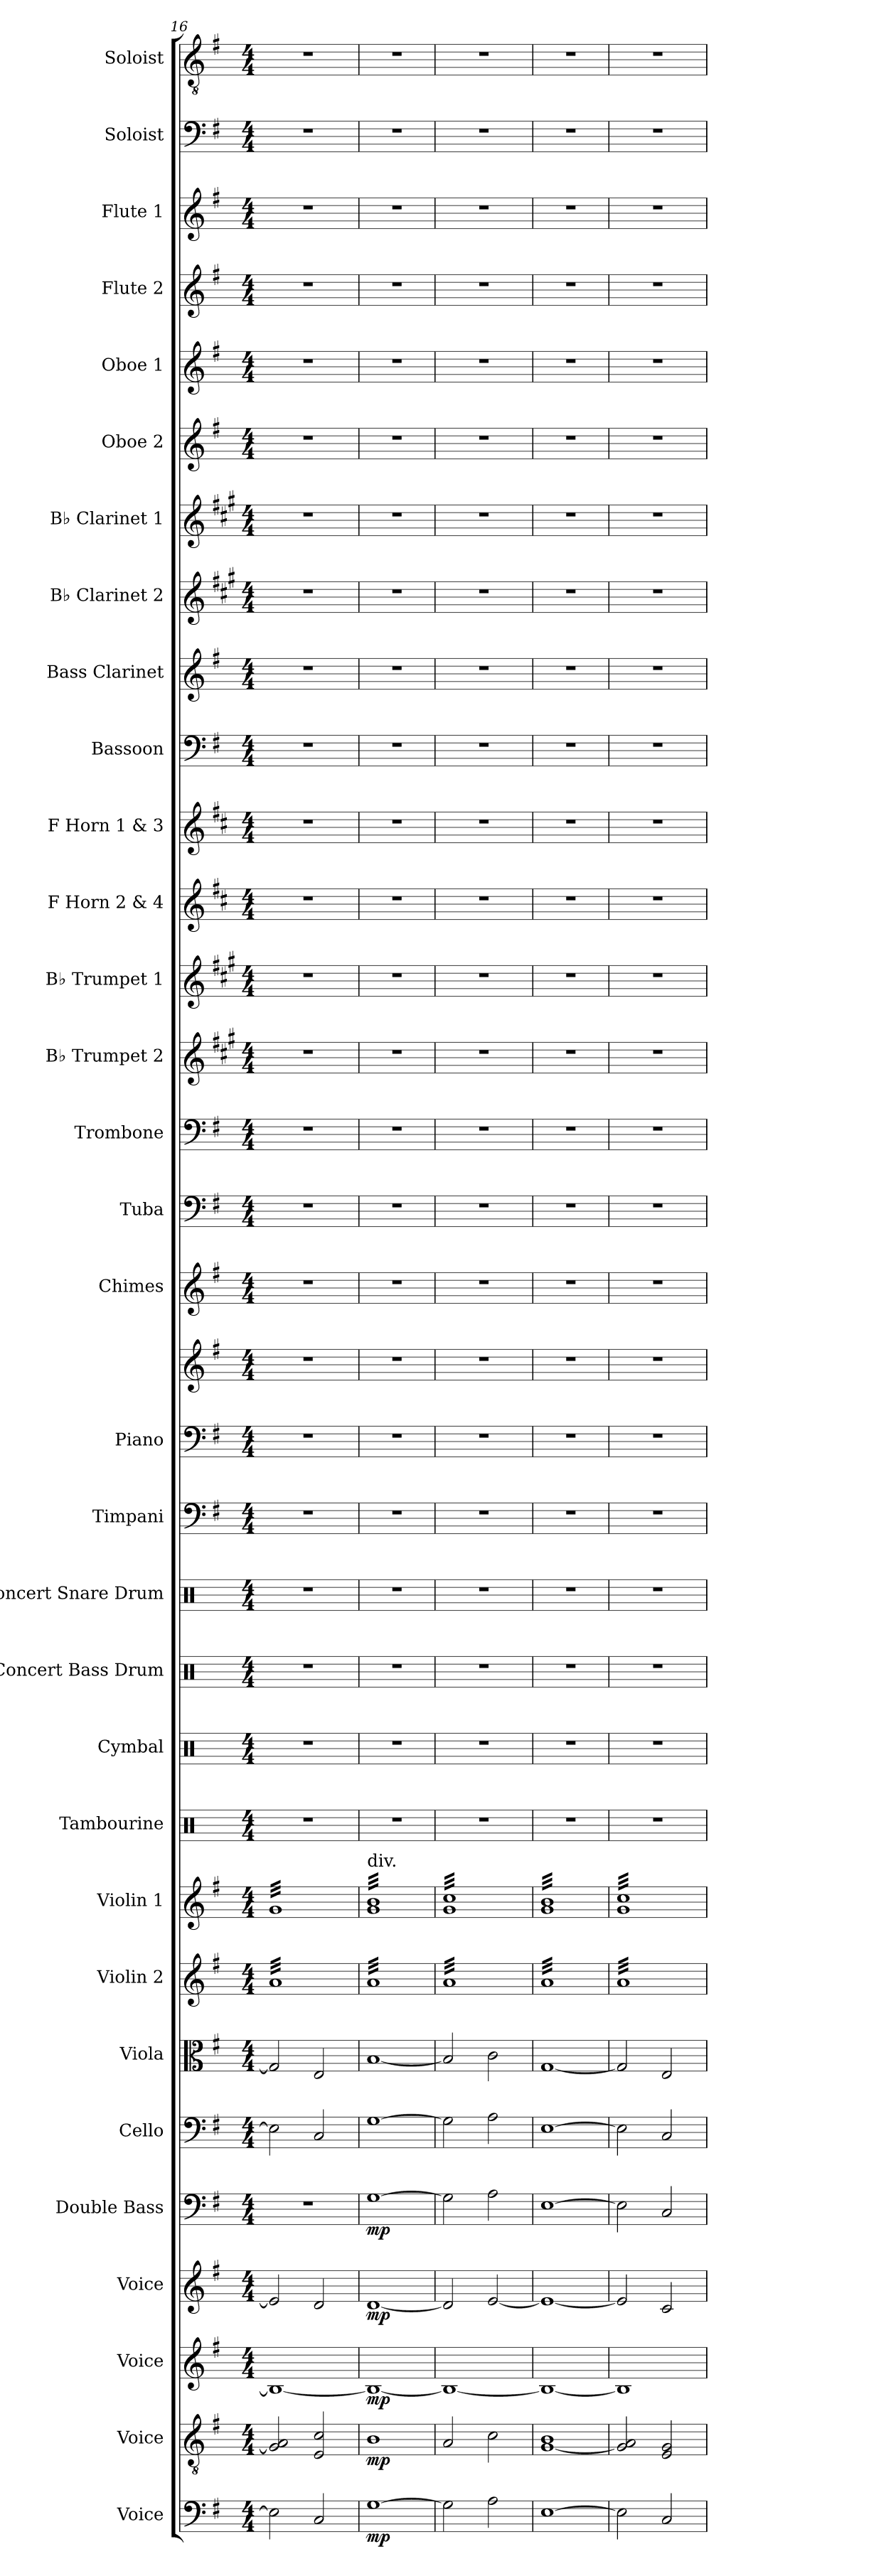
**kern	**dynam	**kern	**dynam	**kern	**dynam	**kern	**dynam	**kern	**dynam	**kern	**kern	**kern	**kern	**kern	**kern	**kern	**kern	**kern	**kern	**kern	**kern	**kern	**kern	**kern	**kern	**kern	**kern	**kern	**kern	**kern	**kern	**kern	**kern	**kern	**kern	**kern	**kern
*part32	*part32	*part31	*part31	*part30	*part30	*part29	*part29	*part28	*part28	*part27	*part26	*part25	*part24	*part23	*part22	*part21	*part20	*part19	*part18	*part18	*part17	*part16	*part15	*part14	*part13	*part12	*part11	*part10	*part9	*part8	*part7	*part6	*part5	*part4	*part3	*part2	*part1
*staff33	*staff33	*staff32	*staff32	*staff31	*staff31	*staff30	*staff30	*staff29	*staff29	*staff28	*staff27	*staff26	*staff25	*staff24	*staff23	*staff22	*staff21	*staff20	*staff19	*staff18	*staff17	*staff16	*staff15	*staff14	*staff13	*staff12	*staff11	*staff10	*staff9	*staff8	*staff7	*staff6	*staff5	*staff4	*staff3	*staff2	*staff1
*I"Voice	*	*I"Voice	*	*I"Voice	*	*I"Voice	*	*I"Double Bass	*	*I"Cello	*I"Viola	*I"Violin 2	*I"Violin 1	*I"Tambourine	*I"Cymbal	*I"Concert Bass Drum	*I"Concert Snare Drum	*I"Timpani	*I"Piano	*	*I"Chimes	*I"Tuba	*I"Trombone	*I"B♭ Trumpet 2	*I"B♭ Trumpet 1	*I"F Horn 2 &amp; 4	*I"F Horn 1 &amp; 3	*I"Bassoon	*I"Bass Clarinet	*I"B♭ Clarinet 2	*I"B♭ Clarinet 1	*I"Oboe 2	*I"Oboe 1	*I"Flute 2	*I"Flute 1	*I"Soloist	*I"Soloist
*I'Vo.	*	*I'Vo.	*	*I'Vo.	*	*I'Vo.	*	*I'D.B.	*	*I'C.	*I'Vla.	*I'Vln. 2	*I'Vln. 1	*I'Tamb.	*I'Cym.	*I'Con. BD	*I'Con. Sn.	*I'Timp.	*I'Pno.	*	*I'Cme.	*I'Tba.	*I'Tbn.	*I'B♭ Tpt. 2	*I'B♭ Tpt. 1	*I'F Hn. 2 &amp; 4	*I'F Hn. 1 &amp; 3	*I'Bsn.	*I'B. Cl.	*I'B♭ Cl. 2	*I'B♭ Cl. 1	*I'Ob. 2	*I'Ob. 1	*I'Fl. 2	*I'Fl. 1	*I'Slst.	*I'Slst.
*clefF4	*	*clefGv2	*	*clefG2	*	*clefG2	*	*clefF4	*	*clefF4	*clefC3	*clefG2	*clefG2	*clefX	*clefX	*clefX	*clefX	*clefF4	*clefF4	*clefG2	*clefG2	*clefF4	*clefF4	*clefG2	*clefG2	*clefG2	*clefG2	*clefF4	*clefG2	*clefG2	*clefG2	*clefG2	*clefG2	*clefG2	*clefG2	*clefF4	*clefGv2
*	*	*	*	*	*	*	*	*ITrd7c12	*	*	*	*	*	*	*	*	*	*	*	*	*	*	*	*ITrd1c2	*ITrd1c2	*ITrd4c7	*ITrd4c7	*	*ITrd8c14	*ITrd1c2	*ITrd1c2	*	*	*	*	*	*
*k[f#]	*	*k[f#]	*	*k[f#]	*	*k[f#]	*	*k[f#]	*	*k[f#]	*k[f#]	*k[f#]	*k[f#]	*k[]	*k[]	*k[]	*k[]	*k[f#]	*k[f#]	*k[f#]	*k[f#]	*k[f#]	*k[f#]	*k[f#]	*k[f#]	*k[f#]	*k[f#]	*k[f#]	*k[f#]	*k[f#]	*k[f#]	*k[f#]	*k[f#]	*k[f#]	*k[f#]	*k[f#]	*k[f#]
*M4/4	*	*M4/4	*	*M4/4	*	*M4/4	*	*M4/4	*	*M4/4	*M4/4	*M4/4	*M4/4	*M4/4	*M4/4	*M4/4	*M4/4	*M4/4	*M4/4	*M4/4	*M4/4	*M4/4	*M4/4	*M4/4	*M4/4	*M4/4	*M4/4	*M4/4	*M4/4	*M4/4	*M4/4	*M4/4	*M4/4	*M4/4	*M4/4	*M4/4	*M4/4
=16	=16	=16	=16	=16	=16	=16	=16	=16	=16	=16	=16	=16	=16	=16	=16	=16	=16	=16	=16	=16	=16	=16	=16	=16	=16	=16	=16	=16	=16	=16	=16	=16	=16	=16	=16	=16	=16
*	*	*	*	*	*	*	*	*	*	*	*	*tremolo	*	*	*	*	*	*	*	*	*	*	*	*	*	*	*	*	*	*	*	*	*	*	*	*	*
*	*	*	*	*	*	*	*	*	*	*	*	*	*tremolo	*	*	*	*	*	*	*	*	*	*	*	*	*	*	*	*	*	*	*	*	*	*	*	*
2E\]	.	2G/] 2A/	.	1B_	.	2e/]	.	1r	.	2E\]	2G/]	32aLLL	32gLLL	1r	1r	1r	1r	1r	1r	1r	1r	1r	1r	1r	1r	1r	1r	1r	1r	1r	1r	1r	1r	1r	1r	1r	1r
.	.	.	.	.	.	.	.	.	.	.	.	32a	32g	.	.	.	.	.	.	.	.	.	.	.	.	.	.	.	.	.	.	.	.	.	.	.	.
.	.	.	.	.	.	.	.	.	.	.	.	32a	32g	.	.	.	.	.	.	.	.	.	.	.	.	.	.	.	.	.	.	.	.	.	.	.	.
.	.	.	.	.	.	.	.	.	.	.	.	32a	32g	.	.	.	.	.	.	.	.	.	.	.	.	.	.	.	.	.	.	.	.	.	.	.	.
.	.	.	.	.	.	.	.	.	.	.	.	32a	32g	.	.	.	.	.	.	.	.	.	.	.	.	.	.	.	.	.	.	.	.	.	.	.	.
.	.	.	.	.	.	.	.	.	.	.	.	32a	32g	.	.	.	.	.	.	.	.	.	.	.	.	.	.	.	.	.	.	.	.	.	.	.	.
.	.	.	.	.	.	.	.	.	.	.	.	32a	32g	.	.	.	.	.	.	.	.	.	.	.	.	.	.	.	.	.	.	.	.	.	.	.	.
.	.	.	.	.	.	.	.	.	.	.	.	32a	32g	.	.	.	.	.	.	.	.	.	.	.	.	.	.	.	.	.	.	.	.	.	.	.	.
.	.	.	.	.	.	.	.	.	.	.	.	32a	32g	.	.	.	.	.	.	.	.	.	.	.	.	.	.	.	.	.	.	.	.	.	.	.	.
.	.	.	.	.	.	.	.	.	.	.	.	32a	32g	.	.	.	.	.	.	.	.	.	.	.	.	.	.	.	.	.	.	.	.	.	.	.	.
.	.	.	.	.	.	.	.	.	.	.	.	32a	32g	.	.	.	.	.	.	.	.	.	.	.	.	.	.	.	.	.	.	.	.	.	.	.	.
.	.	.	.	.	.	.	.	.	.	.	.	32a	32g	.	.	.	.	.	.	.	.	.	.	.	.	.	.	.	.	.	.	.	.	.	.	.	.
.	.	.	.	.	.	.	.	.	.	.	.	32a	32g	.	.	.	.	.	.	.	.	.	.	.	.	.	.	.	.	.	.	.	.	.	.	.	.
.	.	.	.	.	.	.	.	.	.	.	.	32a	32g	.	.	.	.	.	.	.	.	.	.	.	.	.	.	.	.	.	.	.	.	.	.	.	.
.	.	.	.	.	.	.	.	.	.	.	.	32a	32g	.	.	.	.	.	.	.	.	.	.	.	.	.	.	.	.	.	.	.	.	.	.	.	.
.	.	.	.	.	.	.	.	.	.	.	.	32a	32g	.	.	.	.	.	.	.	.	.	.	.	.	.	.	.	.	.	.	.	.	.	.	.	.
2C/	.	2E/ 2c/	.	.	.	2d/	.	.	.	2C/	2E/	32a	32g	.	.	.	.	.	.	.	.	.	.	.	.	.	.	.	.	.	.	.	.	.	.	.	.
.	.	.	.	.	.	.	.	.	.	.	.	32a	32g	.	.	.	.	.	.	.	.	.	.	.	.	.	.	.	.	.	.	.	.	.	.	.	.
.	.	.	.	.	.	.	.	.	.	.	.	32a	32g	.	.	.	.	.	.	.	.	.	.	.	.	.	.	.	.	.	.	.	.	.	.	.	.
.	.	.	.	.	.	.	.	.	.	.	.	32a	32g	.	.	.	.	.	.	.	.	.	.	.	.	.	.	.	.	.	.	.	.	.	.	.	.
.	.	.	.	.	.	.	.	.	.	.	.	32a	32g	.	.	.	.	.	.	.	.	.	.	.	.	.	.	.	.	.	.	.	.	.	.	.	.
.	.	.	.	.	.	.	.	.	.	.	.	32a	32g	.	.	.	.	.	.	.	.	.	.	.	.	.	.	.	.	.	.	.	.	.	.	.	.
.	.	.	.	.	.	.	.	.	.	.	.	32a	32g	.	.	.	.	.	.	.	.	.	.	.	.	.	.	.	.	.	.	.	.	.	.	.	.
.	.	.	.	.	.	.	.	.	.	.	.	32a	32g	.	.	.	.	.	.	.	.	.	.	.	.	.	.	.	.	.	.	.	.	.	.	.	.
.	.	.	.	.	.	.	.	.	.	.	.	32a	32g	.	.	.	.	.	.	.	.	.	.	.	.	.	.	.	.	.	.	.	.	.	.	.	.
.	.	.	.	.	.	.	.	.	.	.	.	32a	32g	.	.	.	.	.	.	.	.	.	.	.	.	.	.	.	.	.	.	.	.	.	.	.	.
.	.	.	.	.	.	.	.	.	.	.	.	32a	32g	.	.	.	.	.	.	.	.	.	.	.	.	.	.	.	.	.	.	.	.	.	.	.	.
.	.	.	.	.	.	.	.	.	.	.	.	32a	32g	.	.	.	.	.	.	.	.	.	.	.	.	.	.	.	.	.	.	.	.	.	.	.	.
.	.	.	.	.	.	.	.	.	.	.	.	32a	32g	.	.	.	.	.	.	.	.	.	.	.	.	.	.	.	.	.	.	.	.	.	.	.	.
.	.	.	.	.	.	.	.	.	.	.	.	32a	32g	.	.	.	.	.	.	.	.	.	.	.	.	.	.	.	.	.	.	.	.	.	.	.	.
.	.	.	.	.	.	.	.	.	.	.	.	32a	32g	.	.	.	.	.	.	.	.	.	.	.	.	.	.	.	.	.	.	.	.	.	.	.	.
.	.	.	.	.	.	.	.	.	.	.	.	32aJJJ	32gJJJ	.	.	.	.	.	.	.	.	.	.	.	.	.	.	.	.	.	.	.	.	.	.	.	.
=17	=17	=17	=17	=17	=17	=17	=17	=17	=17	=17	=17	=17	=17	=17	=17	=17	=17	=17	=17	=17	=17	=17	=17	=17	=17	=17	=17	=17	=17	=17	=17	=17	=17	=17	=17	=17	=17
!	!	!	!	!	!	!	!	!	!	!	!	!	!LO:TX:a:t=div.	!	!	!	!	!	!	!	!	!	!	!	!	!	!	!	!	!	!	!	!	!	!	!	!
!	!LO:DY:b	!	!LO:DY:b	!	!LO:DY:b	!	!LO:DY:b	!	!LO:DY:b	!	!	!	!	!	!	!	!	!	!	!	!	!	!	!	!	!	!	!	!	!	!	!	!	!	!	!	!
[1G	mp	1B	mp	1B_	mp	[1d	mp	[1GG	mp	[1G	[1B	32aLLL	32g 32bLLL	1r	1r	1r	1r	1r	1r	1r	1r	1r	1r	1r	1r	1r	1r	1r	1r	1r	1r	1r	1r	1r	1r	1r	1r
.	.	.	.	.	.	.	.	.	.	.	.	32a	32g 32b	.	.	.	.	.	.	.	.	.	.	.	.	.	.	.	.	.	.	.	.	.	.	.	.
.	.	.	.	.	.	.	.	.	.	.	.	32a	32g 32b	.	.	.	.	.	.	.	.	.	.	.	.	.	.	.	.	.	.	.	.	.	.	.	.
.	.	.	.	.	.	.	.	.	.	.	.	32a	32g 32b	.	.	.	.	.	.	.	.	.	.	.	.	.	.	.	.	.	.	.	.	.	.	.	.
.	.	.	.	.	.	.	.	.	.	.	.	32a	32g 32b	.	.	.	.	.	.	.	.	.	.	.	.	.	.	.	.	.	.	.	.	.	.	.	.
.	.	.	.	.	.	.	.	.	.	.	.	32a	32g 32b	.	.	.	.	.	.	.	.	.	.	.	.	.	.	.	.	.	.	.	.	.	.	.	.
.	.	.	.	.	.	.	.	.	.	.	.	32a	32g 32b	.	.	.	.	.	.	.	.	.	.	.	.	.	.	.	.	.	.	.	.	.	.	.	.
.	.	.	.	.	.	.	.	.	.	.	.	32a	32g 32b	.	.	.	.	.	.	.	.	.	.	.	.	.	.	.	.	.	.	.	.	.	.	.	.
.	.	.	.	.	.	.	.	.	.	.	.	32a	32g 32b	.	.	.	.	.	.	.	.	.	.	.	.	.	.	.	.	.	.	.	.	.	.	.	.
.	.	.	.	.	.	.	.	.	.	.	.	32a	32g 32b	.	.	.	.	.	.	.	.	.	.	.	.	.	.	.	.	.	.	.	.	.	.	.	.
.	.	.	.	.	.	.	.	.	.	.	.	32a	32g 32b	.	.	.	.	.	.	.	.	.	.	.	.	.	.	.	.	.	.	.	.	.	.	.	.
.	.	.	.	.	.	.	.	.	.	.	.	32a	32g 32b	.	.	.	.	.	.	.	.	.	.	.	.	.	.	.	.	.	.	.	.	.	.	.	.
.	.	.	.	.	.	.	.	.	.	.	.	32a	32g 32b	.	.	.	.	.	.	.	.	.	.	.	.	.	.	.	.	.	.	.	.	.	.	.	.
.	.	.	.	.	.	.	.	.	.	.	.	32a	32g 32b	.	.	.	.	.	.	.	.	.	.	.	.	.	.	.	.	.	.	.	.	.	.	.	.
.	.	.	.	.	.	.	.	.	.	.	.	32a	32g 32b	.	.	.	.	.	.	.	.	.	.	.	.	.	.	.	.	.	.	.	.	.	.	.	.
.	.	.	.	.	.	.	.	.	.	.	.	32a	32g 32b	.	.	.	.	.	.	.	.	.	.	.	.	.	.	.	.	.	.	.	.	.	.	.	.
.	.	.	.	.	.	.	.	.	.	.	.	32a	32g 32b	.	.	.	.	.	.	.	.	.	.	.	.	.	.	.	.	.	.	.	.	.	.	.	.
.	.	.	.	.	.	.	.	.	.	.	.	32a	32g 32b	.	.	.	.	.	.	.	.	.	.	.	.	.	.	.	.	.	.	.	.	.	.	.	.
.	.	.	.	.	.	.	.	.	.	.	.	32a	32g 32b	.	.	.	.	.	.	.	.	.	.	.	.	.	.	.	.	.	.	.	.	.	.	.	.
.	.	.	.	.	.	.	.	.	.	.	.	32a	32g 32b	.	.	.	.	.	.	.	.	.	.	.	.	.	.	.	.	.	.	.	.	.	.	.	.
.	.	.	.	.	.	.	.	.	.	.	.	32a	32g 32b	.	.	.	.	.	.	.	.	.	.	.	.	.	.	.	.	.	.	.	.	.	.	.	.
.	.	.	.	.	.	.	.	.	.	.	.	32a	32g 32b	.	.	.	.	.	.	.	.	.	.	.	.	.	.	.	.	.	.	.	.	.	.	.	.
.	.	.	.	.	.	.	.	.	.	.	.	32a	32g 32b	.	.	.	.	.	.	.	.	.	.	.	.	.	.	.	.	.	.	.	.	.	.	.	.
.	.	.	.	.	.	.	.	.	.	.	.	32a	32g 32b	.	.	.	.	.	.	.	.	.	.	.	.	.	.	.	.	.	.	.	.	.	.	.	.
.	.	.	.	.	.	.	.	.	.	.	.	32a	32g 32b	.	.	.	.	.	.	.	.	.	.	.	.	.	.	.	.	.	.	.	.	.	.	.	.
.	.	.	.	.	.	.	.	.	.	.	.	32a	32g 32b	.	.	.	.	.	.	.	.	.	.	.	.	.	.	.	.	.	.	.	.	.	.	.	.
.	.	.	.	.	.	.	.	.	.	.	.	32a	32g 32b	.	.	.	.	.	.	.	.	.	.	.	.	.	.	.	.	.	.	.	.	.	.	.	.
.	.	.	.	.	.	.	.	.	.	.	.	32a	32g 32b	.	.	.	.	.	.	.	.	.	.	.	.	.	.	.	.	.	.	.	.	.	.	.	.
.	.	.	.	.	.	.	.	.	.	.	.	32a	32g 32b	.	.	.	.	.	.	.	.	.	.	.	.	.	.	.	.	.	.	.	.	.	.	.	.
.	.	.	.	.	.	.	.	.	.	.	.	32a	32g 32b	.	.	.	.	.	.	.	.	.	.	.	.	.	.	.	.	.	.	.	.	.	.	.	.
.	.	.	.	.	.	.	.	.	.	.	.	32a	32g 32b	.	.	.	.	.	.	.	.	.	.	.	.	.	.	.	.	.	.	.	.	.	.	.	.
.	.	.	.	.	.	.	.	.	.	.	.	32aJJJ	32g 32bJJJ	.	.	.	.	.	.	.	.	.	.	.	.	.	.	.	.	.	.	.	.	.	.	.	.
=18	=18	=18	=18	=18	=18	=18	=18	=18	=18	=18	=18	=18	=18	=18	=18	=18	=18	=18	=18	=18	=18	=18	=18	=18	=18	=18	=18	=18	=18	=18	=18	=18	=18	=18	=18	=18	=18
2G\]	.	2A/	.	1B_	.	2d/]	.	2GG\]	.	2G\]	2B/]	32aLLL	32g 32ccLLL	1r	1r	1r	1r	1r	1r	1r	1r	1r	1r	1r	1r	1r	1r	1r	1r	1r	1r	1r	1r	1r	1r	1r	1r
.	.	.	.	.	.	.	.	.	.	.	.	32a	32g 32cc	.	.	.	.	.	.	.	.	.	.	.	.	.	.	.	.	.	.	.	.	.	.	.	.
.	.	.	.	.	.	.	.	.	.	.	.	32a	32g 32cc	.	.	.	.	.	.	.	.	.	.	.	.	.	.	.	.	.	.	.	.	.	.	.	.
.	.	.	.	.	.	.	.	.	.	.	.	32a	32g 32cc	.	.	.	.	.	.	.	.	.	.	.	.	.	.	.	.	.	.	.	.	.	.	.	.
.	.	.	.	.	.	.	.	.	.	.	.	32a	32g 32cc	.	.	.	.	.	.	.	.	.	.	.	.	.	.	.	.	.	.	.	.	.	.	.	.
.	.	.	.	.	.	.	.	.	.	.	.	32a	32g 32cc	.	.	.	.	.	.	.	.	.	.	.	.	.	.	.	.	.	.	.	.	.	.	.	.
.	.	.	.	.	.	.	.	.	.	.	.	32a	32g 32cc	.	.	.	.	.	.	.	.	.	.	.	.	.	.	.	.	.	.	.	.	.	.	.	.
.	.	.	.	.	.	.	.	.	.	.	.	32a	32g 32cc	.	.	.	.	.	.	.	.	.	.	.	.	.	.	.	.	.	.	.	.	.	.	.	.
.	.	.	.	.	.	.	.	.	.	.	.	32a	32g 32cc	.	.	.	.	.	.	.	.	.	.	.	.	.	.	.	.	.	.	.	.	.	.	.	.
.	.	.	.	.	.	.	.	.	.	.	.	32a	32g 32cc	.	.	.	.	.	.	.	.	.	.	.	.	.	.	.	.	.	.	.	.	.	.	.	.
.	.	.	.	.	.	.	.	.	.	.	.	32a	32g 32cc	.	.	.	.	.	.	.	.	.	.	.	.	.	.	.	.	.	.	.	.	.	.	.	.
.	.	.	.	.	.	.	.	.	.	.	.	32a	32g 32cc	.	.	.	.	.	.	.	.	.	.	.	.	.	.	.	.	.	.	.	.	.	.	.	.
.	.	.	.	.	.	.	.	.	.	.	.	32a	32g 32cc	.	.	.	.	.	.	.	.	.	.	.	.	.	.	.	.	.	.	.	.	.	.	.	.
.	.	.	.	.	.	.	.	.	.	.	.	32a	32g 32cc	.	.	.	.	.	.	.	.	.	.	.	.	.	.	.	.	.	.	.	.	.	.	.	.
.	.	.	.	.	.	.	.	.	.	.	.	32a	32g 32cc	.	.	.	.	.	.	.	.	.	.	.	.	.	.	.	.	.	.	.	.	.	.	.	.
.	.	.	.	.	.	.	.	.	.	.	.	32a	32g 32cc	.	.	.	.	.	.	.	.	.	.	.	.	.	.	.	.	.	.	.	.	.	.	.	.
2A\	.	2c\	.	.	.	[2e/	.	2AA\	.	2A\	2c\	32a	32g 32cc	.	.	.	.	.	.	.	.	.	.	.	.	.	.	.	.	.	.	.	.	.	.	.	.
.	.	.	.	.	.	.	.	.	.	.	.	32a	32g 32cc	.	.	.	.	.	.	.	.	.	.	.	.	.	.	.	.	.	.	.	.	.	.	.	.
.	.	.	.	.	.	.	.	.	.	.	.	32a	32g 32cc	.	.	.	.	.	.	.	.	.	.	.	.	.	.	.	.	.	.	.	.	.	.	.	.
.	.	.	.	.	.	.	.	.	.	.	.	32a	32g 32cc	.	.	.	.	.	.	.	.	.	.	.	.	.	.	.	.	.	.	.	.	.	.	.	.
.	.	.	.	.	.	.	.	.	.	.	.	32a	32g 32cc	.	.	.	.	.	.	.	.	.	.	.	.	.	.	.	.	.	.	.	.	.	.	.	.
.	.	.	.	.	.	.	.	.	.	.	.	32a	32g 32cc	.	.	.	.	.	.	.	.	.	.	.	.	.	.	.	.	.	.	.	.	.	.	.	.
.	.	.	.	.	.	.	.	.	.	.	.	32a	32g 32cc	.	.	.	.	.	.	.	.	.	.	.	.	.	.	.	.	.	.	.	.	.	.	.	.
.	.	.	.	.	.	.	.	.	.	.	.	32a	32g 32cc	.	.	.	.	.	.	.	.	.	.	.	.	.	.	.	.	.	.	.	.	.	.	.	.
.	.	.	.	.	.	.	.	.	.	.	.	32a	32g 32cc	.	.	.	.	.	.	.	.	.	.	.	.	.	.	.	.	.	.	.	.	.	.	.	.
.	.	.	.	.	.	.	.	.	.	.	.	32a	32g 32cc	.	.	.	.	.	.	.	.	.	.	.	.	.	.	.	.	.	.	.	.	.	.	.	.
.	.	.	.	.	.	.	.	.	.	.	.	32a	32g 32cc	.	.	.	.	.	.	.	.	.	.	.	.	.	.	.	.	.	.	.	.	.	.	.	.
.	.	.	.	.	.	.	.	.	.	.	.	32a	32g 32cc	.	.	.	.	.	.	.	.	.	.	.	.	.	.	.	.	.	.	.	.	.	.	.	.
.	.	.	.	.	.	.	.	.	.	.	.	32a	32g 32cc	.	.	.	.	.	.	.	.	.	.	.	.	.	.	.	.	.	.	.	.	.	.	.	.
.	.	.	.	.	.	.	.	.	.	.	.	32a	32g 32cc	.	.	.	.	.	.	.	.	.	.	.	.	.	.	.	.	.	.	.	.	.	.	.	.
.	.	.	.	.	.	.	.	.	.	.	.	32a	32g 32cc	.	.	.	.	.	.	.	.	.	.	.	.	.	.	.	.	.	.	.	.	.	.	.	.
.	.	.	.	.	.	.	.	.	.	.	.	32aJJJ	32g 32ccJJJ	.	.	.	.	.	.	.	.	.	.	.	.	.	.	.	.	.	.	.	.	.	.	.	.
=19	=19	=19	=19	=19	=19	=19	=19	=19	=19	=19	=19	=19	=19	=19	=19	=19	=19	=19	=19	=19	=19	=19	=19	=19	=19	=19	=19	=19	=19	=19	=19	=19	=19	=19	=19	=19	=19
[1E	.	[1G 1B	.	1B_	.	1e_	.	[1EE	.	[1E	[1G	32aLLL	32g 32bLLL	1r	1r	1r	1r	1r	1r	1r	1r	1r	1r	1r	1r	1r	1r	1r	1r	1r	1r	1r	1r	1r	1r	1r	1r
.	.	.	.	.	.	.	.	.	.	.	.	32a	32g 32b	.	.	.	.	.	.	.	.	.	.	.	.	.	.	.	.	.	.	.	.	.	.	.	.
.	.	.	.	.	.	.	.	.	.	.	.	32a	32g 32b	.	.	.	.	.	.	.	.	.	.	.	.	.	.	.	.	.	.	.	.	.	.	.	.
.	.	.	.	.	.	.	.	.	.	.	.	32a	32g 32b	.	.	.	.	.	.	.	.	.	.	.	.	.	.	.	.	.	.	.	.	.	.	.	.
.	.	.	.	.	.	.	.	.	.	.	.	32a	32g 32b	.	.	.	.	.	.	.	.	.	.	.	.	.	.	.	.	.	.	.	.	.	.	.	.
.	.	.	.	.	.	.	.	.	.	.	.	32a	32g 32b	.	.	.	.	.	.	.	.	.	.	.	.	.	.	.	.	.	.	.	.	.	.	.	.
.	.	.	.	.	.	.	.	.	.	.	.	32a	32g 32b	.	.	.	.	.	.	.	.	.	.	.	.	.	.	.	.	.	.	.	.	.	.	.	.
.	.	.	.	.	.	.	.	.	.	.	.	32a	32g 32b	.	.	.	.	.	.	.	.	.	.	.	.	.	.	.	.	.	.	.	.	.	.	.	.
.	.	.	.	.	.	.	.	.	.	.	.	32a	32g 32b	.	.	.	.	.	.	.	.	.	.	.	.	.	.	.	.	.	.	.	.	.	.	.	.
.	.	.	.	.	.	.	.	.	.	.	.	32a	32g 32b	.	.	.	.	.	.	.	.	.	.	.	.	.	.	.	.	.	.	.	.	.	.	.	.
.	.	.	.	.	.	.	.	.	.	.	.	32a	32g 32b	.	.	.	.	.	.	.	.	.	.	.	.	.	.	.	.	.	.	.	.	.	.	.	.
.	.	.	.	.	.	.	.	.	.	.	.	32a	32g 32b	.	.	.	.	.	.	.	.	.	.	.	.	.	.	.	.	.	.	.	.	.	.	.	.
.	.	.	.	.	.	.	.	.	.	.	.	32a	32g 32b	.	.	.	.	.	.	.	.	.	.	.	.	.	.	.	.	.	.	.	.	.	.	.	.
.	.	.	.	.	.	.	.	.	.	.	.	32a	32g 32b	.	.	.	.	.	.	.	.	.	.	.	.	.	.	.	.	.	.	.	.	.	.	.	.
.	.	.	.	.	.	.	.	.	.	.	.	32a	32g 32b	.	.	.	.	.	.	.	.	.	.	.	.	.	.	.	.	.	.	.	.	.	.	.	.
.	.	.	.	.	.	.	.	.	.	.	.	32a	32g 32b	.	.	.	.	.	.	.	.	.	.	.	.	.	.	.	.	.	.	.	.	.	.	.	.
.	.	.	.	.	.	.	.	.	.	.	.	32a	32g 32b	.	.	.	.	.	.	.	.	.	.	.	.	.	.	.	.	.	.	.	.	.	.	.	.
.	.	.	.	.	.	.	.	.	.	.	.	32a	32g 32b	.	.	.	.	.	.	.	.	.	.	.	.	.	.	.	.	.	.	.	.	.	.	.	.
.	.	.	.	.	.	.	.	.	.	.	.	32a	32g 32b	.	.	.	.	.	.	.	.	.	.	.	.	.	.	.	.	.	.	.	.	.	.	.	.
.	.	.	.	.	.	.	.	.	.	.	.	32a	32g 32b	.	.	.	.	.	.	.	.	.	.	.	.	.	.	.	.	.	.	.	.	.	.	.	.
.	.	.	.	.	.	.	.	.	.	.	.	32a	32g 32b	.	.	.	.	.	.	.	.	.	.	.	.	.	.	.	.	.	.	.	.	.	.	.	.
.	.	.	.	.	.	.	.	.	.	.	.	32a	32g 32b	.	.	.	.	.	.	.	.	.	.	.	.	.	.	.	.	.	.	.	.	.	.	.	.
.	.	.	.	.	.	.	.	.	.	.	.	32a	32g 32b	.	.	.	.	.	.	.	.	.	.	.	.	.	.	.	.	.	.	.	.	.	.	.	.
.	.	.	.	.	.	.	.	.	.	.	.	32a	32g 32b	.	.	.	.	.	.	.	.	.	.	.	.	.	.	.	.	.	.	.	.	.	.	.	.
.	.	.	.	.	.	.	.	.	.	.	.	32a	32g 32b	.	.	.	.	.	.	.	.	.	.	.	.	.	.	.	.	.	.	.	.	.	.	.	.
.	.	.	.	.	.	.	.	.	.	.	.	32a	32g 32b	.	.	.	.	.	.	.	.	.	.	.	.	.	.	.	.	.	.	.	.	.	.	.	.
.	.	.	.	.	.	.	.	.	.	.	.	32a	32g 32b	.	.	.	.	.	.	.	.	.	.	.	.	.	.	.	.	.	.	.	.	.	.	.	.
.	.	.	.	.	.	.	.	.	.	.	.	32a	32g 32b	.	.	.	.	.	.	.	.	.	.	.	.	.	.	.	.	.	.	.	.	.	.	.	.
.	.	.	.	.	.	.	.	.	.	.	.	32a	32g 32b	.	.	.	.	.	.	.	.	.	.	.	.	.	.	.	.	.	.	.	.	.	.	.	.
.	.	.	.	.	.	.	.	.	.	.	.	32a	32g 32b	.	.	.	.	.	.	.	.	.	.	.	.	.	.	.	.	.	.	.	.	.	.	.	.
.	.	.	.	.	.	.	.	.	.	.	.	32a	32g 32b	.	.	.	.	.	.	.	.	.	.	.	.	.	.	.	.	.	.	.	.	.	.	.	.
.	.	.	.	.	.	.	.	.	.	.	.	32aJJJ	32g 32bJJJ	.	.	.	.	.	.	.	.	.	.	.	.	.	.	.	.	.	.	.	.	.	.	.	.
=20	=20	=20	=20	=20	=20	=20	=20	=20	=20	=20	=20	=20	=20	=20	=20	=20	=20	=20	=20	=20	=20	=20	=20	=20	=20	=20	=20	=20	=20	=20	=20	=20	=20	=20	=20	=20	=20
2E\]	.	2G/] 2A/	.	1B]	.	2e/]	.	2EE\]	.	2E\]	2G/]	32aLLL	32g 32ccLLL	1r	1r	1r	1r	1r	1r	1r	1r	1r	1r	1r	1r	1r	1r	1r	1r	1r	1r	1r	1r	1r	1r	1r	1r
.	.	.	.	.	.	.	.	.	.	.	.	32a	32g 32cc	.	.	.	.	.	.	.	.	.	.	.	.	.	.	.	.	.	.	.	.	.	.	.	.
.	.	.	.	.	.	.	.	.	.	.	.	32a	32g 32cc	.	.	.	.	.	.	.	.	.	.	.	.	.	.	.	.	.	.	.	.	.	.	.	.
.	.	.	.	.	.	.	.	.	.	.	.	32a	32g 32cc	.	.	.	.	.	.	.	.	.	.	.	.	.	.	.	.	.	.	.	.	.	.	.	.
.	.	.	.	.	.	.	.	.	.	.	.	32a	32g 32cc	.	.	.	.	.	.	.	.	.	.	.	.	.	.	.	.	.	.	.	.	.	.	.	.
.	.	.	.	.	.	.	.	.	.	.	.	32a	32g 32cc	.	.	.	.	.	.	.	.	.	.	.	.	.	.	.	.	.	.	.	.	.	.	.	.
.	.	.	.	.	.	.	.	.	.	.	.	32a	32g 32cc	.	.	.	.	.	.	.	.	.	.	.	.	.	.	.	.	.	.	.	.	.	.	.	.
.	.	.	.	.	.	.	.	.	.	.	.	32a	32g 32cc	.	.	.	.	.	.	.	.	.	.	.	.	.	.	.	.	.	.	.	.	.	.	.	.
.	.	.	.	.	.	.	.	.	.	.	.	32a	32g 32cc	.	.	.	.	.	.	.	.	.	.	.	.	.	.	.	.	.	.	.	.	.	.	.	.
.	.	.	.	.	.	.	.	.	.	.	.	32a	32g 32cc	.	.	.	.	.	.	.	.	.	.	.	.	.	.	.	.	.	.	.	.	.	.	.	.
.	.	.	.	.	.	.	.	.	.	.	.	32a	32g 32cc	.	.	.	.	.	.	.	.	.	.	.	.	.	.	.	.	.	.	.	.	.	.	.	.
.	.	.	.	.	.	.	.	.	.	.	.	32a	32g 32cc	.	.	.	.	.	.	.	.	.	.	.	.	.	.	.	.	.	.	.	.	.	.	.	.
.	.	.	.	.	.	.	.	.	.	.	.	32a	32g 32cc	.	.	.	.	.	.	.	.	.	.	.	.	.	.	.	.	.	.	.	.	.	.	.	.
.	.	.	.	.	.	.	.	.	.	.	.	32a	32g 32cc	.	.	.	.	.	.	.	.	.	.	.	.	.	.	.	.	.	.	.	.	.	.	.	.
.	.	.	.	.	.	.	.	.	.	.	.	32a	32g 32cc	.	.	.	.	.	.	.	.	.	.	.	.	.	.	.	.	.	.	.	.	.	.	.	.
.	.	.	.	.	.	.	.	.	.	.	.	32a	32g 32cc	.	.	.	.	.	.	.	.	.	.	.	.	.	.	.	.	.	.	.	.	.	.	.	.
2C/	.	2E/ 2G/	.	.	.	2c/	.	2CC/	.	2C/	2E/	32a	32g 32cc	.	.	.	.	.	.	.	.	.	.	.	.	.	.	.	.	.	.	.	.	.	.	.	.
.	.	.	.	.	.	.	.	.	.	.	.	32a	32g 32cc	.	.	.	.	.	.	.	.	.	.	.	.	.	.	.	.	.	.	.	.	.	.	.	.
.	.	.	.	.	.	.	.	.	.	.	.	32a	32g 32cc	.	.	.	.	.	.	.	.	.	.	.	.	.	.	.	.	.	.	.	.	.	.	.	.
.	.	.	.	.	.	.	.	.	.	.	.	32a	32g 32cc	.	.	.	.	.	.	.	.	.	.	.	.	.	.	.	.	.	.	.	.	.	.	.	.
.	.	.	.	.	.	.	.	.	.	.	.	32a	32g 32cc	.	.	.	.	.	.	.	.	.	.	.	.	.	.	.	.	.	.	.	.	.	.	.	.
.	.	.	.	.	.	.	.	.	.	.	.	32a	32g 32cc	.	.	.	.	.	.	.	.	.	.	.	.	.	.	.	.	.	.	.	.	.	.	.	.
.	.	.	.	.	.	.	.	.	.	.	.	32a	32g 32cc	.	.	.	.	.	.	.	.	.	.	.	.	.	.	.	.	.	.	.	.	.	.	.	.
.	.	.	.	.	.	.	.	.	.	.	.	32a	32g 32cc	.	.	.	.	.	.	.	.	.	.	.	.	.	.	.	.	.	.	.	.	.	.	.	.
.	.	.	.	.	.	.	.	.	.	.	.	32a	32g 32cc	.	.	.	.	.	.	.	.	.	.	.	.	.	.	.	.	.	.	.	.	.	.	.	.
.	.	.	.	.	.	.	.	.	.	.	.	32a	32g 32cc	.	.	.	.	.	.	.	.	.	.	.	.	.	.	.	.	.	.	.	.	.	.	.	.
.	.	.	.	.	.	.	.	.	.	.	.	32a	32g 32cc	.	.	.	.	.	.	.	.	.	.	.	.	.	.	.	.	.	.	.	.	.	.	.	.
.	.	.	.	.	.	.	.	.	.	.	.	32a	32g 32cc	.	.	.	.	.	.	.	.	.	.	.	.	.	.	.	.	.	.	.	.	.	.	.	.
.	.	.	.	.	.	.	.	.	.	.	.	32a	32g 32cc	.	.	.	.	.	.	.	.	.	.	.	.	.	.	.	.	.	.	.	.	.	.	.	.
.	.	.	.	.	.	.	.	.	.	.	.	32a	32g 32cc	.	.	.	.	.	.	.	.	.	.	.	.	.	.	.	.	.	.	.	.	.	.	.	.
.	.	.	.	.	.	.	.	.	.	.	.	32a	32g 32cc	.	.	.	.	.	.	.	.	.	.	.	.	.	.	.	.	.	.	.	.	.	.	.	.
.	.	.	.	.	.	.	.	.	.	.	.	32aJJJ	32g 32ccJJJ	.	.	.	.	.	.	.	.	.	.	.	.	.	.	.	.	.	.	.	.	.	.	.	.
*	*	*	*	*	*	*	*	*	*	*	*	*	*Xtremolo	*	*	*	*	*	*	*	*	*	*	*	*	*	*	*	*	*	*	*	*	*	*	*	*
*	*	*	*	*	*	*	*	*	*	*	*	*Xtremolo	*	*	*	*	*	*	*	*	*	*	*	*	*	*	*	*	*	*	*	*	*	*	*	*	*
=	=	=	=	=	=	=	=	=	=	=	=	=	=	=	=	=	=	=	=	=	=	=	=	=	=	=	=	=	=	=	=	=	=	=	=	=	=
*-	*-	*-	*-	*-	*-	*-	*-	*-	*-	*-	*-	*-	*-	*-	*-	*-	*-	*-	*-	*-	*-	*-	*-	*-	*-	*-	*-	*-	*-	*-	*-	*-	*-	*-	*-	*-	*-
